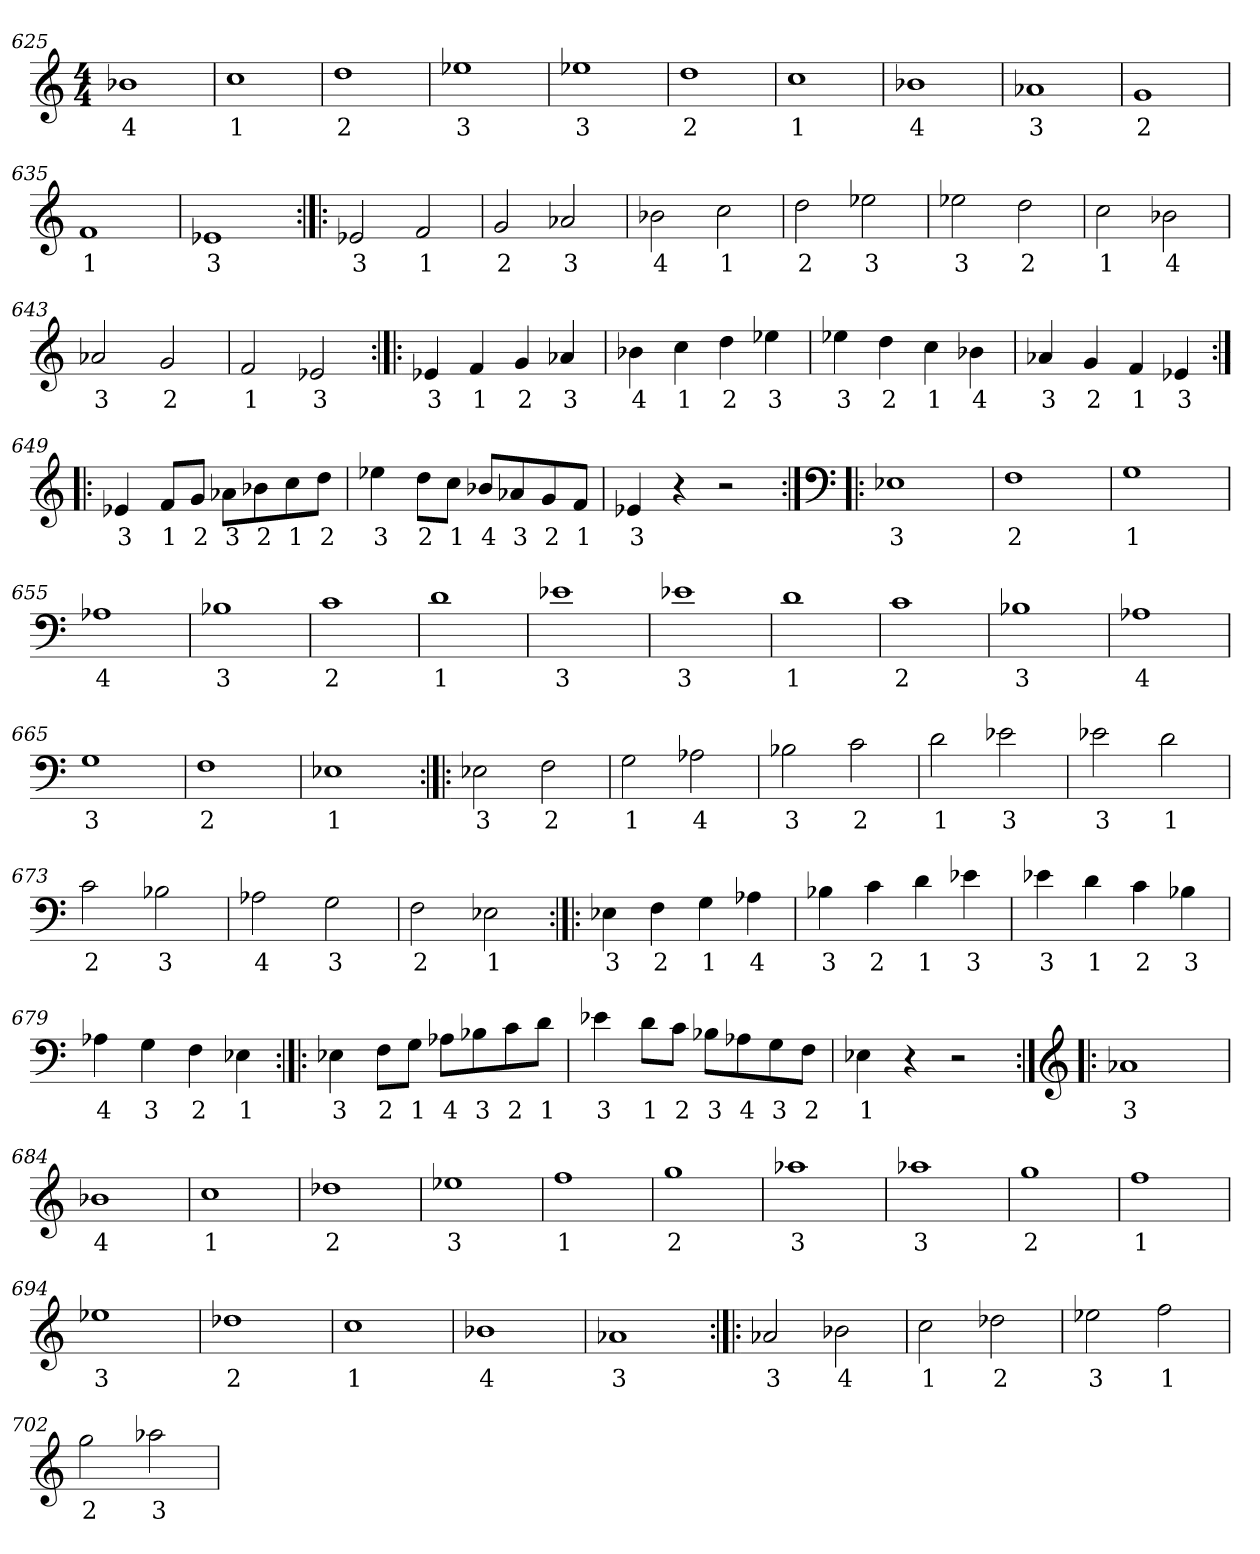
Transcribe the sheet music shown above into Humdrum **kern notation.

**kern	**text
*part1	*part1
*staff1	*staff1
*clefG2	*
*k[]	*
*C:	*
*M4/4	*
=625	=625
1b-X	4
=626	=626
1cc	1
=627	=627
1dd	2
=628	=628
1ee-X	3
=629	=629
1ee-X	3
=630	=630
1dd	2
=631	=631
1cc	1
=632	=632
1b-X	4
=633	=633
1a-X	3
=634	=634
1g	2
=635	=635
1f	1
=636	=636
1e-X	3
!!LO:LB:g=z
=637:|!|:	=637:|!|:
2e-X/	3
2f/	1
=638	=638
2g/	2
2a-X/	3
=639	=639
2b-X\	4
2cc\	1
=640	=640
2dd\	2
2ee-X\	3
=641	=641
2ee-X\	3
2dd\	2
=642	=642
2cc\	1
2b-X\	4
=643	=643
2a-X/	3
2g/	2
=644	=644
2f/	1
2e-X/	3
!!LO:LB:g=z
=645:|!|:	=645:|!|:
4e-X/	3
4f/	1
4g/	2
4a-X/	3
=646	=646
4b-X\	4
4cc\	1
4dd\	2
4ee-X\	3
=647	=647
4ee-X\	3
4dd\	2
4cc\	1
4b-X\	4
=648	=648
4a-X/	3
4g/	2
4f/	1
4e-X/	3
!!LO:LB:g=z
=649:|!|:	=649:|!|:
4e-X/	3
8f/L	1
8g/J	2
8a-X\L	3
8b-X\	2
8cc\	1
8dd\J	2
=650	=650
4ee-X\	3
8dd\L	2
8cc\J	1
8b-X/L	4
8a-X/	3
8g/	2
8f/J	1
=651	=651
4e-X/	3
4r	.
2r	.
!!LO:LB:g=z
=652:|!|:	=652:|!|:
*clefF4	*
1E-X	3
=653	=653
1F	2
=654	=654
1G	1
=655	=655
1A-X	4
=656	=656
1B-X	3
=657	=657
1c	2
=658	=658
1d	1
=659	=659
1e-X	3
=660	=660
1e-X	3
=661	=661
1d	1
=662	=662
1c	2
=663	=663
1B-X	3
=664	=664
1A-X	4
=665	=665
1G	3
=666	=666
1F	2
=667	=667
1E-X	1
!!LO:LB:g=z
=668:|!|:	=668:|!|:
2E-X\	3
2F\	2
=669	=669
2G\	1
2A-X\	4
=670	=670
2B-X\	3
2c\	2
=671	=671
2d\	1
2e-X\	3
=672	=672
2e-X\	3
2d\	1
=673	=673
2c\	2
2B-X\	3
=674	=674
2A-X\	4
2G\	3
=675	=675
2F\	2
2E-X\	1
!!LO:LB:g=z
=676:|!|:	=676:|!|:
4E-X\	3
4F\	2
4G\	1
4A-X\	4
=677	=677
4B-X\	3
4c\	2
4d\	1
4e-X\	3
=678	=678
4e-X\	3
4d\	1
4c\	2
4B-X\	3
=679	=679
4A-X\	4
4G\	3
4F\	2
4E-X\	1
!!LO:LB:g=z
=680:|!|:	=680:|!|:
4E-X\	3
8F\L	2
8G\J	1
8A-X\L	4
8B-X\	3
8c\	2
8d\J	1
=681	=681
4e-X\	3
8d\L	1
8c\J	2
8B-X\L	3
8A-X\	4
8G\	3
8F\J	2
=682	=682
4E-X\	1
4r	.
2r	.
!!LO:PB:g=z
=683:|!|:	=683:|!|:
*clefG2	*
1a-X	3
=684	=684
1b-X	4
=685	=685
1cc	1
=686	=686
1dd-X	2
=687	=687
1ee-X	3
=688	=688
1ff	1
=689	=689
1gg	2
=690	=690
1aa-X	3
=691	=691
1aa-X	3
=692	=692
1gg	2
=693	=693
1ff	1
=694	=694
1ee-X	3
=695	=695
1dd-X	2
=696	=696
1cc	1
=697	=697
1b-X	4
=698	=698
1a-X	3
!!LO:LB:g=z
=699:|!|:	=699:|!|:
2a-X/	3
2b-X\	4
=700	=700
2cc\	1
2dd-X\	2
=701	=701
2ee-X\	3
2ff\	1
=702	=702
2gg\	2
2aa-X\	3
=	=
*-	*-
